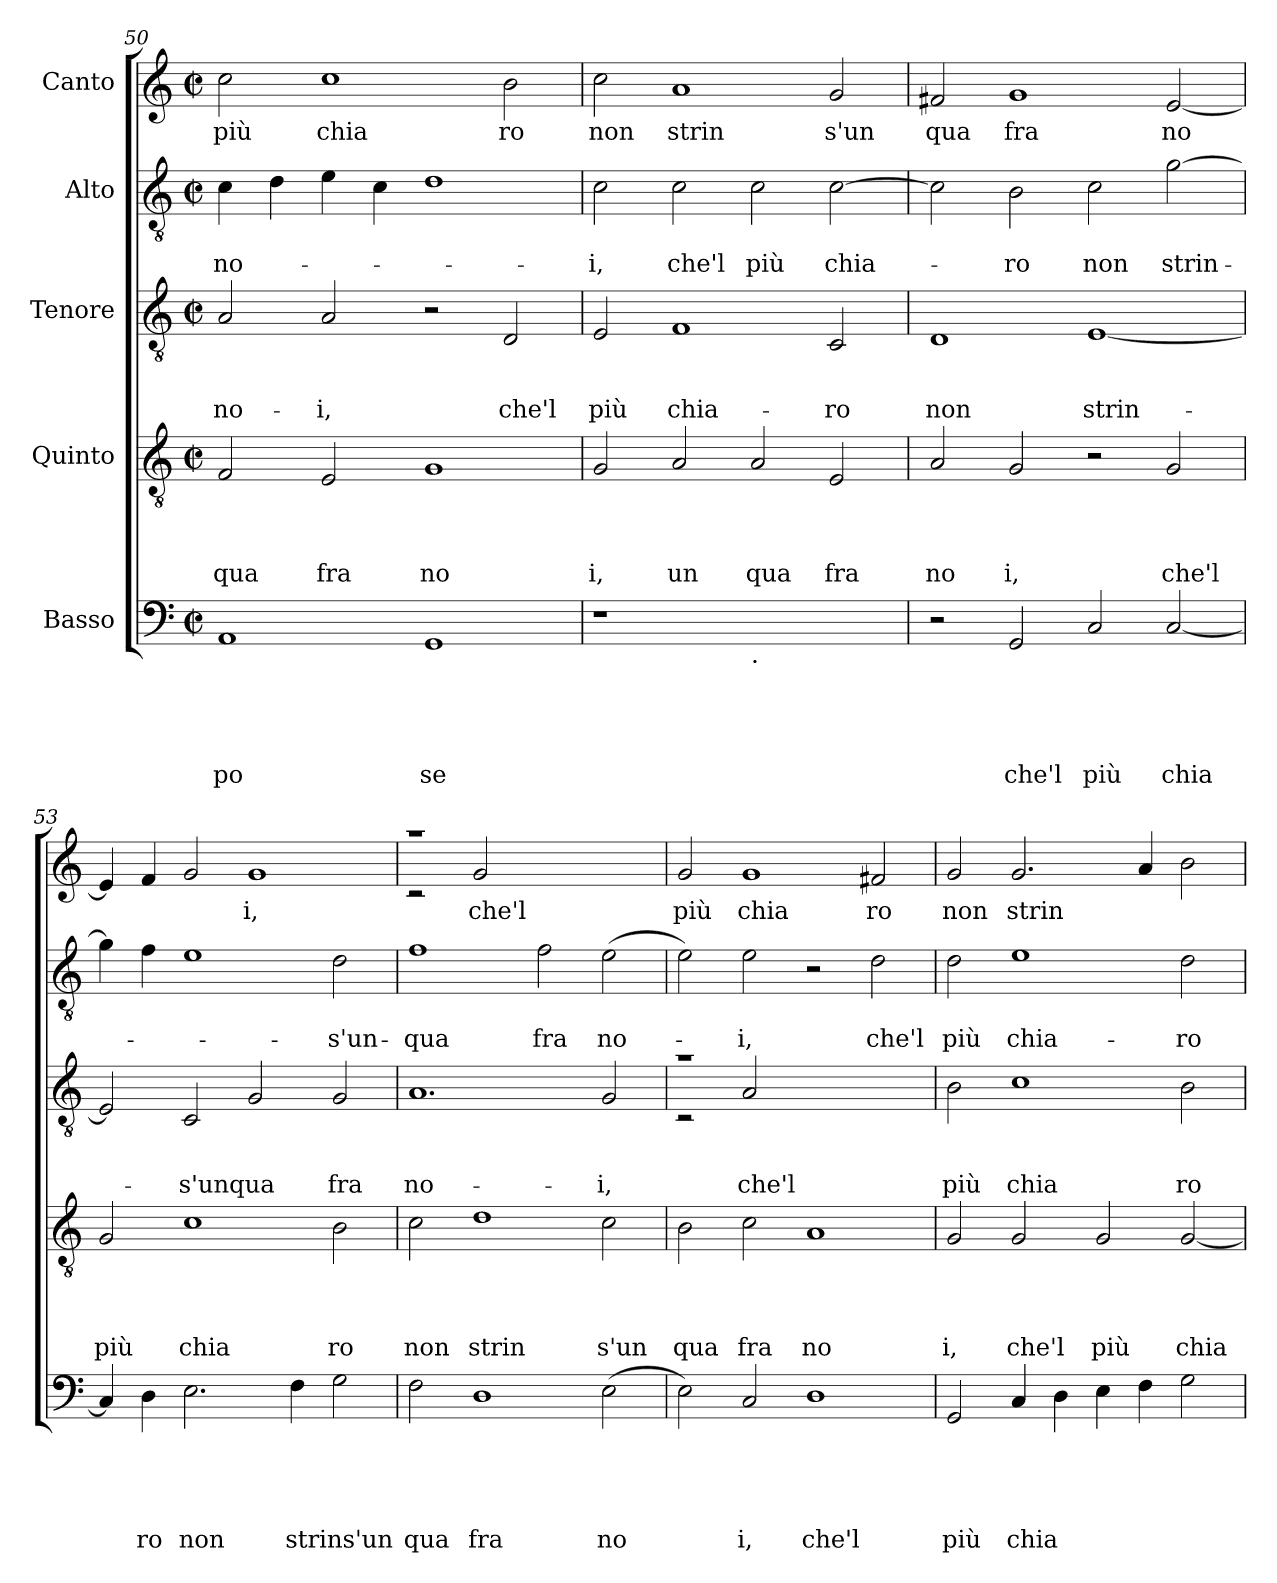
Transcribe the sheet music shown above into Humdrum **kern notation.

**kern	**text	**text	**text	**text	**text	**kern	**text	**text	**text	**text	**kern	**text	**text	**text	**kern	**text	**text	**kern	**text
*part5	*part5	*part5	*part5	*part5	*part5	*part4	*part4	*part4	*part4	*part4	*part3	*part3	*part3	*part3	*part2	*part2	*part2	*part1	*part1
*staff5	*staff5	*staff5	*staff5	*staff5	*staff5	*staff4	*staff4	*staff4	*staff4	*staff4	*staff3	*staff3	*staff3	*staff3	*staff2	*staff2	*staff2	*staff1	*staff1
*I"Basso	*	*	*	*	*	*I"Quinto	*	*	*	*	*I"Tenore	*	*	*	*I"Alto	*	*	*I"Canto	*
!!LO:LB:g=z
*clefF4	*	*	*	*	*	*clefGv2	*	*	*	*	*clefGv2	*	*	*	*clefGv2	*	*	*clefG2	*
*k[]	*	*	*	*	*	*k[]	*	*	*	*	*k[]	*	*	*	*k[]	*	*	*k[]	*
*C:	*	*	*	*	*	*C:	*	*	*	*	*C:	*	*	*	*C:	*	*	*C:	*
*M2/2	*	*	*	*	*	*M2/2	*	*	*	*	*M2/2	*	*	*	*M2/2	*	*	*M2/2	*
*met(c|)	*	*	*	*	*	*met(c|)	*	*	*	*	*met(c|)	*	*	*	*met(c|)	*	*	*met(c|)	*
=50	=50	=50	=50	=50	=50	=50	=50	=50	=50	=50	=50	=50	=50	=50	=50	=50	=50	=50	=50
!	!	!	!	!	!LO:LY:b	!	!	!	!	!LO:LY:b	!	!	!	!LO:LY:b	!	!	!LO:LY:b	!	!LO:LY:b
1AA	.	.	.	.	-po	2F/	.	.	.	qua	2A/	.	.	no-	4c\	.	no-	2cc\	più
.	.	.	.	.	.	.	.	.	.	.	.	.	.	.	4d\	.	.	.	.
!	!	!	!	!	!	!	!	!	!	!LO:LY:b	!	!	!	!LO:LY:b	!	!	!	!	!LO:LY:b
.	.	.	.	.	.	2E/	.	.	.	fra	2A/	.	.	-i,	4e\	.	.	1cc	chia
.	.	.	.	.	.	.	.	.	.	.	.	.	.	.	4c\	.	.	.	.
!	!	!	!	!	!LO:LY:b	!	!	!	!	!LO:LY:b	!	!	!	!	!	!	!	!	!
1GG	.	.	.	.	se	1G	.	.	.	no	2r	.	.	.	1d	.	.	.	.
!	!	!	!	!	!	!	!	!	!	!	!	!	!	!LO:LY:b	!	!	!	!	!LO:LY:b
.	.	.	.	.	.	.	.	.	.	.	2D/	.	.	che'l	.	.	.	2b\	ro
=51	=51	=51	=51	=51	=51	=51	=51	=51	=51	=51	=51	=51	=51	=51	=51	=51	=51	=51	=51
!	!	!	!	!	!	!	!	!	!	!LO:LY:b	!	!	!	!LO:LY:b	!	!	!LO:LY:b	!	!LO:LY:b
1r	.	.	.	.	.	2G/	.	.	.	i,	2E/	.	.	più	2c\	.	-i,	2cc\	non
!	!	!	!	!	!	!	!	!	!	!LO:LY:b	!	!	!	!LO:LY:b	!	!	!LO:LY:b	!	!LO:LY:b
.	.	.	.	.	.	2A/	.	.	.	un	1F	.	.	chia-	2c\	.	che'l	1a	strin
!LO:TX:b:t=.	!	!	!	!	!	!	!	!	!	!	!	!	!	!	!	!	!	!	!
!	!	!	!	!	!	!	!	!	!	!LO:LY:b	!	!	!	!	!	!	!LO:LY:b	!	!
1ryy	.	.	.	.	.	2A/	.	.	.	qua	.	.	.	.	2c\	.	più	.	.
!	!	!	!	!	!	!	!	!	!	!LO:LY:b	!	!	!	!LO:LY:b	!	!	!LO:LY:b	!	!LO:LY:b
.	.	.	.	.	.	2E/	.	.	.	fra	2C/	.	.	-ro	[>2c\	.	chia-	2g/	s'un
=52	=52	=52	=52	=52	=52	=52	=52	=52	=52	=52	=52	=52	=52	=52	=52	=52	=52	=52	=52
!	!	!	!	!	!	!	!	!	!	!LO:LY:b	!	!	!	!LO:LY:b	!	!	!	!	!LO:LY:b
2r	.	.	.	.	.	2A/	.	.	.	no	1D	.	.	non	2c\]	.	.	2f#X/	qua
!	!	!	!	!	!LO:LY:b	!	!	!	!	!LO:LY:b	!	!	!	!	!	!	!LO:LY:b	!	!LO:LY:b
2GG/	.	.	.	.	che'l	2G/	.	.	.	i,	.	.	.	.	2B\	.	-ro	1g	fra
!	!	!	!	!	!LO:LY:b	!	!	!	!	!	!	!	!	!LO:LY:b	!	!	!LO:LY:b	!	!
2C/	.	.	.	.	più	2r	.	.	.	.	[<1E	.	.	strin-	2c\	.	non	.	.
!	!	!	!	!	!LO:LY:b	!	!	!	!	!LO:LY:b	!	!	!	!	!	!	!LO:LY:b	!	!LO:LY:b
[<2C/	.	.	.	.	chia	2G/	.	.	.	che'l	.	.	.	.	[>2g\	.	strin-	[<2e/	no
=53	=53	=53	=53	=53	=53	=53	=53	=53	=53	=53	=53	=53	=53	=53	=53	=53	=53	=53	=53
!	!	!	!	!	!	!	!	!	!	!LO:LY:b	!	!	!	!	!	!	!	!	!
4C/]	.	.	.	.	.	2G/	.	.	.	più	2E/]	.	.	.	4g\]	.	.	4e/]	.
!	!	!	!	!	!LO:LY:b	!	!	!	!	!	!	!	!	!	!	!	!	!	!
4D\	.	.	.	.	ro	.	.	.	.	.	.	.	.	.	4f\	.	.	4f/	.
!	!	!	!	!	!LO:LY:b	!	!	!	!	!LO:LY:b	!	!	!	!LO:LY:b	!	!	!	!	!
2.E\	.	.	.	.	non	1c	.	.	.	chia	2C/	.	.	-s'unqua	1e	.	.	2g/	.
!	!	!	!	!	!	!	!	!	!	!	!	!	!	!	!	!	!	!	!LO:LY:b
.	.	.	.	.	.	.	.	.	.	.	2G/	.	.	.	.	.	.	1g	i,
!	!	!	!	!	!LO:LY:b	!	!	!	!	!	!	!	!	!	!	!	!	!	!
4F\	.	.	.	.	strins'un	.	.	.	.	.	.	.	.	.	.	.	.	.	.
!	!	!	!	!	!	!	!	!	!	!LO:LY:b	!	!	!	!LO:LY:b	!	!	!LO:LY:b	!	!
2G\	.	.	.	.	.	2B\	.	.	.	ro	2G/	.	.	fra	2d\	.	-s'un-	.	.
=54	=54	=54	=54	=54	=54	=54	=54	=54	=54	=54	=54	=54	=54	=54	=54	=54	=54	=54	=54
!	!	!	!	!	!LO:LY:b	!	!	!	!	!LO:LY:b	!	!	!	!LO:LY:b	!	!	!LO:LY:b	!	!
*	*	*	*	*	*	*	*	*	*	*	*	*	*	*	*	*	*	*^	*
2F\	.	.	.	.	qua	2c\	.	.	.	non	1.A	.	.	no-	1f	.	-qua	1raa	2rc	.
!	!	!	!	!	!LO:LY:b	!	!	!	!	!LO:LY:b	!	!	!	!	!	!	!	!	!	!LO:LY:b
1D	.	.	.	.	fra	1d	.	.	.	strin	.	.	.	.	.	.	.	.	2g/	che'l
!	!	!	!	!	!	!	!	!	!	!	!	!	!	!	!	!	!LO:LY:b	!	!	!
.	.	.	.	.	.	.	.	.	.	.	.	.	.	.	2f\	.	fra	1ryy	1ryy	.
!	!	!	!	!	!LO:LY:b	!	!	!	!	!LO:LY:b	!	!	!	!LO:LY:b	!	!	!LO:LY:b	!	!	!
(>2E\	.	.	.	.	no	2c\	.	.	.	s'un	2G/	.	.	-i,	(>2e\	.	no-	.	.	.
*	*	*	*	*	*	*	*	*	*	*	*	*	*	*	*	*	*	*v	*v	*
=55	=55	=55	=55	=55	=55	=55	=55	=55	=55	=55	=55	=55	=55	=55	=55	=55	=55	=55	=55
!	!	!	!	!	!	!	!	!	!	!LO:LY:b	!	!	!	!	!	!	!	!	!LO:LY:b
*	*	*	*	*	*	*	*	*	*	*	*^	*	*	*	*	*	*	*	*
2E\)	.	.	.	.	.	2B\	.	.	.	qua	1ra	2rC	.	.	.	2e\)	.	.	2g/	più
!	!	!	!	!	!LO:LY:b	!	!	!	!	!LO:LY:b	!	!	!	!	!LO:LY:b	!	!	!LO:LY:b	!	!LO:LY:b
2C/	.	.	.	.	i,	2c\	.	.	.	fra	.	2A/	.	.	che'l	2e\	.	-i,	1g	chia
!	!	!	!	!	!LO:LY:b	!	!	!	!	!LO:LY:b	!	!	!	!	!	!	!	!	!	!
1D	.	.	.	.	che'l	1A	.	.	.	no	1ryy	1ryy	.	.	.	2r	.	.	.	.
!	!	!	!	!	!	!	!	!	!	!	!	!	!	!	!	!	!	!LO:LY:b	!	!LO:LY:b
.	.	.	.	.	.	.	.	.	.	.	.	.	.	.	.	2d\	.	che'l	2f#/	ro
*	*	*	*	*	*	*	*	*	*	*	*v	*v	*	*	*	*	*	*	*	*
!!LO:PB:g=z
=56	=56	=56	=56	=56	=56	=56	=56	=56	=56	=56	=56	=56	=56	=56	=56	=56	=56	=56	=56
!	!	!	!	!	!LO:LY:b	!	!	!	!	!LO:LY:b	!	!	!	!LO:LY:b	!	!	!LO:LY:b	!	!LO:LY:b
2GG/	.	.	.	.	più	2G/	.	.	.	i,	2B\	.	.	più	2d\	.	più	2g/	non
!	!	!	!	!	!LO:LY:b	!	!	!	!	!LO:LY:b	!	!	!	!LO:LY:b	!	!	!LO:LY:b	!	!LO:LY:b
4C/	.	.	.	.	chia	2G/	.	.	.	che'l	1c	.	.	chia	1e	.	chia-	2.g/	strin
4D\	.	.	.	.	.	.	.	.	.	.	.	.	.	.	.	.	.	.	.
!	!	!	!	!	!	!	!	!	!	!LO:LY:b	!	!	!	!	!	!	!	!	!
4E\	.	.	.	.	.	2G/	.	.	.	più	.	.	.	.	.	.	.	.	.
4F\	.	.	.	.	.	.	.	.	.	.	.	.	.	.	.	.	.	4a/	.
!	!	!	!	!	!	!	!	!	!	!LO:LY:b	!	!	!	!LO:LY:b	!	!	!LO:LY:b	!	!
2G\	.	.	.	.	.	[<2G/	.	.	.	chia-	2B\	.	.	ro	2d\	.	-ro	2b\	.
=	=	=	=	=	=	=	=	=	=	=	=	=	=	=	=	=	=	=	=
*-	*-	*-	*-	*-	*-	*-	*-	*-	*-	*-	*-	*-	*-	*-	*-	*-	*-	*-	*-
